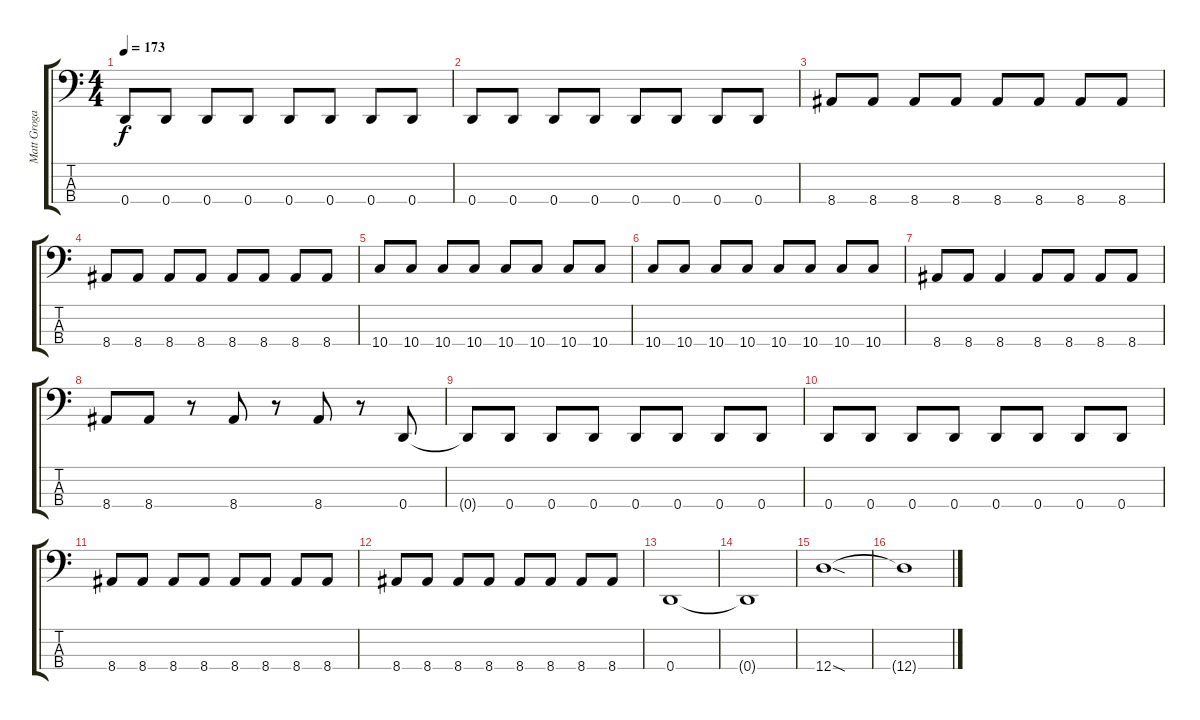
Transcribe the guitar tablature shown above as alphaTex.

\track ("Matt Grogan" "Matt Groga") {instrument electricbasspick}
\staff {score tabs}
\tuning (G2 D2 A1 D1) {hide}
\ts (4 4)
\tempo 173
\clef f4
\ks c
0.4.8{dy f} 0.4.8 0.4.8 0.4.8 0.4.8 0.4.8 0.4.8 0.4.8 |
0.4.8 0.4.8 0.4.8 0.4.8 0.4.8 0.4.8 0.4.8 0.4.8 |
8.4.8 8.4.8 8.4.8 8.4.8 8.4.8 8.4.8 8.4.8 8.4.8 |
8.4.8 8.4.8 8.4.8 8.4.8 8.4.8 8.4.8 8.4.8 8.4.8 |
10.4.8 10.4.8 10.4.8 10.4.8 10.4.8 10.4.8 10.4.8 10.4.8 |
10.4.8 10.4.8 10.4.8 10.4.8 10.4.8 10.4.8 10.4.8 10.4.8 |
8.4.8 8.4.8 8.4.4 8.4.8 8.4.8 8.4.8 8.4.8 |
8.4.8 8.4.8 r.8 8.4.8 r.8 8.4.8 r.8 0.4.8 |
0.4{t}.8 0.4.8 0.4.8 0.4.8 0.4.8 0.4.8 0.4.8 0.4.8 |
0.4.8 0.4.8 0.4.8 0.4.8 0.4.8 0.4.8 0.4.8 0.4.8 |
8.4.8 8.4.8 8.4.8 8.4.8 8.4.8 8.4.8 8.4.8 8.4.8 |
8.4.8 8.4.8 8.4.8 8.4.8 8.4.8 8.4.8 8.4.8 8.4.8 |
0.4.1 |
0.4{t}.1 |
12.4{sod}.1 |
12.4{t}.1
